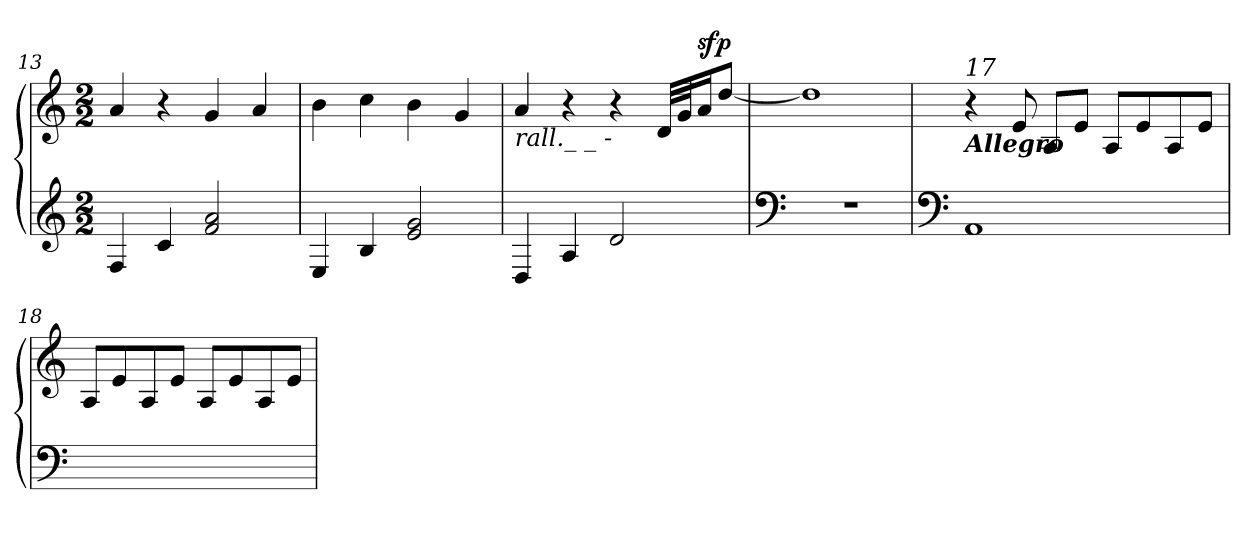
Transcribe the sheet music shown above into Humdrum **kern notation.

**kern	**kern	**dynam
*part1	*part1	*part1
*staff2	*staff1	*staff1/2
*clefG2	*clefG2	*
*k[]	*k[]	*
*M2/2	*M2/2	*
=13	=13	=13
4F/	4a/	.
4c/	4r	.
2f/ 2a/	4g/	.
.	4a/	.
=14	=14	=14
4E/	4b\	.
4B/	4cc\	.
2e/ 2g/	4b\	.
.	4g/	.
=15	=15	=15
!	!LO:TX:b:i:t=rall._ _ -	!
4D/	4a/	.
4A/	4r	.
2d/	4r	.
.	32d/LLL	.
.	32g/J	.
!	!	!LO:DY:a
.	16a/J	sfp
.	[8dd/J	.
=16	=16	=16
*clefF4	*	*
1r	1dd]	.
!!LO:LB:g=z
=17	=17	=17
*clefF4	*	*
!	!LO:TX:a:i:t=17	!
!	!LO:TX:b:Bi:t=Allegro	!
1AA	4r	.
.	8e/	.
.	8A/L	.
.	8e/J	.
.	8A/L	.
.	8e/	.
.	8A/	.
8ryy	8e/J	.
=18	=18	=18
1ryy	8A/L	.
.	8e/	.
.	8A/	.
.	8e/J	.
.	8A/L	.
.	8e/	.
.	8A/	.
.	8e/J	.
=	=	=
*-	*-	*-
